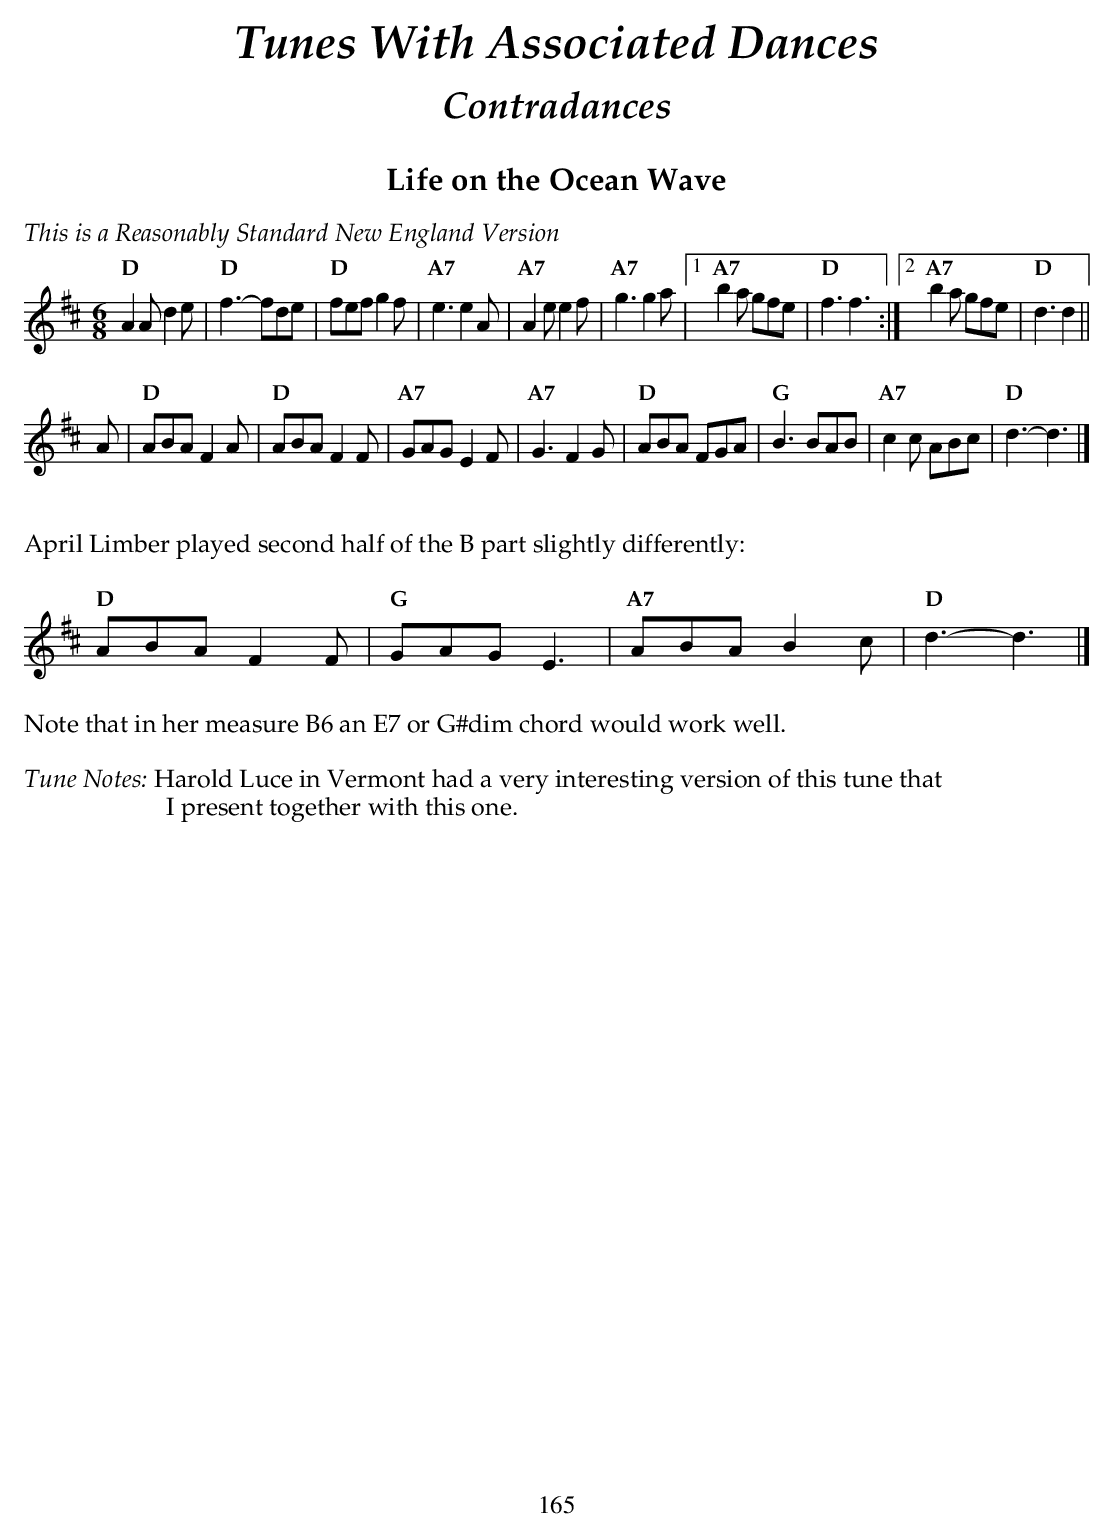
X:1
T:Life on the Ocean Wave
M:6/8
L:1/8
K:D
%%text $2This is a Reasonably Standard New England Version$0
"D"  A2A d2e | "D"  f3- fde | "D"  fef  g2f | "A7" e3 e2A |\
"A7" A2e e2f | "A7" g3 g2a  |1 "A7" b2a gfe | "D"  f3 f3 :|2\
"A7" b2a gfe | "D"  d3 d2   ||
A |\
"D" ABA F2A | "D" ABA F2F | "A7" GAG E2F | "A7" G3 F2G |\
"D" ABA FGA | "G" B3  BAB | "A7" c2c ABc | "D"  d3-d3 |]
%%vskip 15
%%text April Limber played second half of the B part slightly differently:
%%vskip 15
"D" ABA F2F | "G" GAG  E3 | "A7" ABA B2c | "D"  d3-d3 |]
